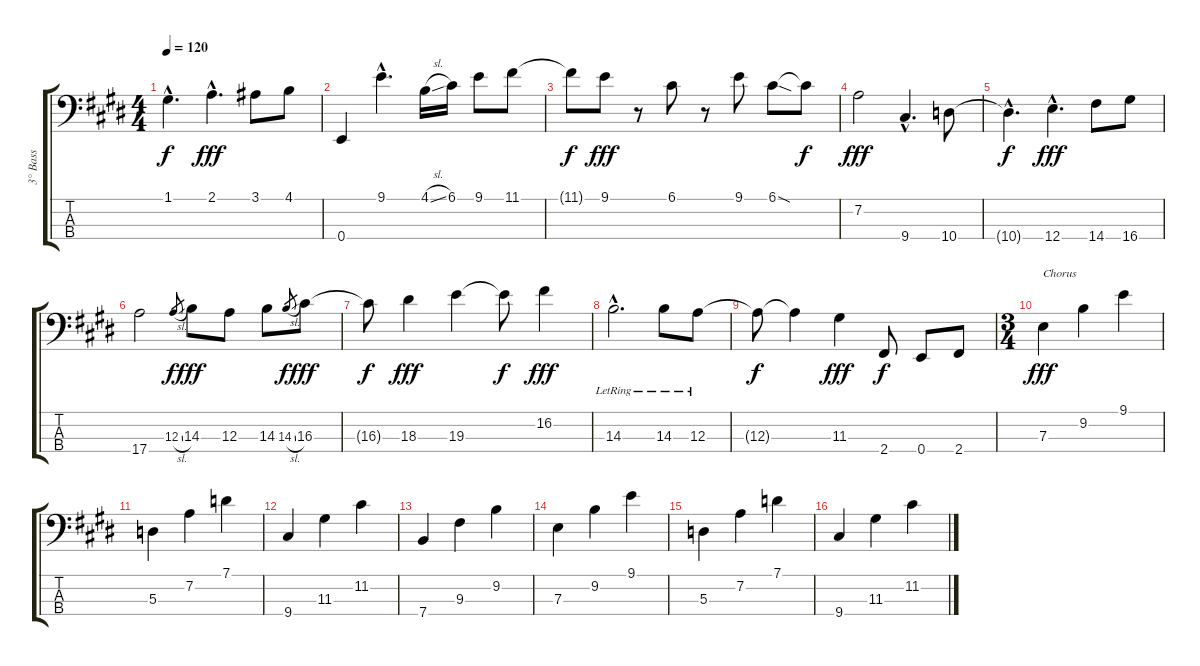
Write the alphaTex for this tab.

\track ("3° Bass" "3° Bass") {instrument electricbasspick}
\staff {score tabs}
\tuning (G2 D2 A1 E1) {hide}
\ts (4 4)
\tempo 120
\clef f4
\ks e
1.1{hac t}.4{d dy f} 2.1{hac}.4{d dy fff} 3.1.8 4.1.8 |
0.4.4 9.1{hac}.4{d} 4.1{sl}.16 6.1.16 9.1.8 11.1.8 |
11.1{t}.8{dy f} 9.1.8{dy fff} r.8 6.1.8 r.8 9.1.8 6.1{sod}.8 6.1{t}.8{dy f} |
7.2.2{dy fff} 9.4{hac}.4{d} 10.4.8 |
10.4{hac t}.4{d dy f} 12.4{hac}.4{d dy fff} 14.4.8 16.4.8 |
17.4.2 12.3{sl}.8{gr dy f} 14.3.8{dy fff} 12.3.8 14.3.8 14.3{sl}.8{gr dy f} 16.3.8{dy fff} |
16.3{t}.8{dy f} 18.3.4{dy fff} 19.3.4 19.3{t}.8{dy f} 16.2.4{dy fff} |
14.3{hac lr}.2{d} 14.3{lr}.8 12.3{lr}.8 |
12.3{t}.8{dy f} 12.3{t}.4 11.3.4{dy fff} 2.4.8{dy f} 0.4.8 2.4.8 |
\ts (3 4)
7.3.4{txt "Chorus" dy fff} 9.2.4 9.1.4 |
5.3.4 7.2.4 7.1.4 |
9.4.4 11.3.4 11.2.4 |
7.4.4 9.3.4 9.2.4 |
7.3.4 9.2.4 9.1.4 |
5.3.4 7.2.4 7.1.4 |
9.4.4 11.3.4 11.2.4
